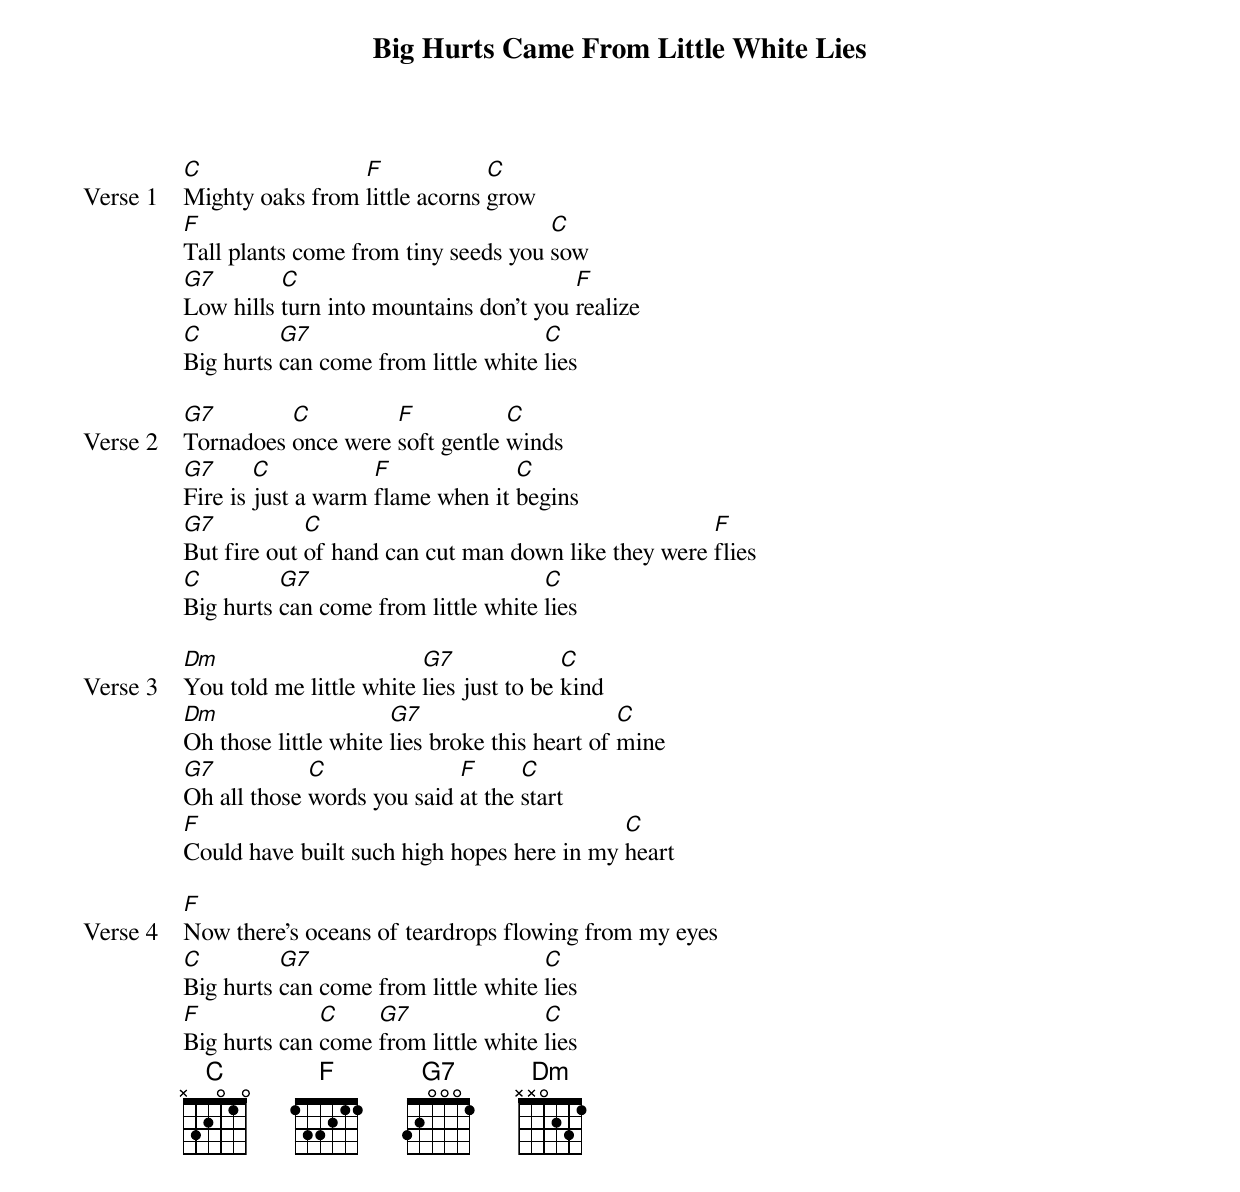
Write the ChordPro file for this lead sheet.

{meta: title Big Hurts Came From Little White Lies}
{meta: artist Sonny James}
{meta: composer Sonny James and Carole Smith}

{start_of_verse: Verse 1}
[C]Mighty oaks from [F]little acorns [C]grow
[F]Tall plants come from tiny seeds you [C]sow
[G7]Low hills [C]turn into mountains don't you [F]realize
[C]Big hurts [G7]can come from little white [C]lies
{end_of_verse}

{start_of_verse: Verse 2}
[G7]Tornadoes [C]once were [F]soft gentle [C]winds
[G7]Fire is [C]just a warm [F]flame when it [C]begins
[G7]But fire out [C]of hand can cut man down like they were [F]flies
[C]Big hurts [G7]can come from little white [C]lies
{end_of_verse}

{start_of_verse: Verse 3}
[Dm]You told me little white [G7]lies just to be [C]kind
[Dm]Oh those little white [G7]lies broke this heart of [C]mine
[G7]Oh all those [C]words you said [F]at the [C]start
[F]Could have built such high hopes here in my [C]heart
{end_of_verse}

{start_of_verse: Verse 4}
[F]Now there's oceans of teardrops flowing from my eyes
[C]Big hurts [G7]can come from little white [C]lies
[F]Big hurts can [C]come [G7]from little white [C]lies
{end_of_verse}
